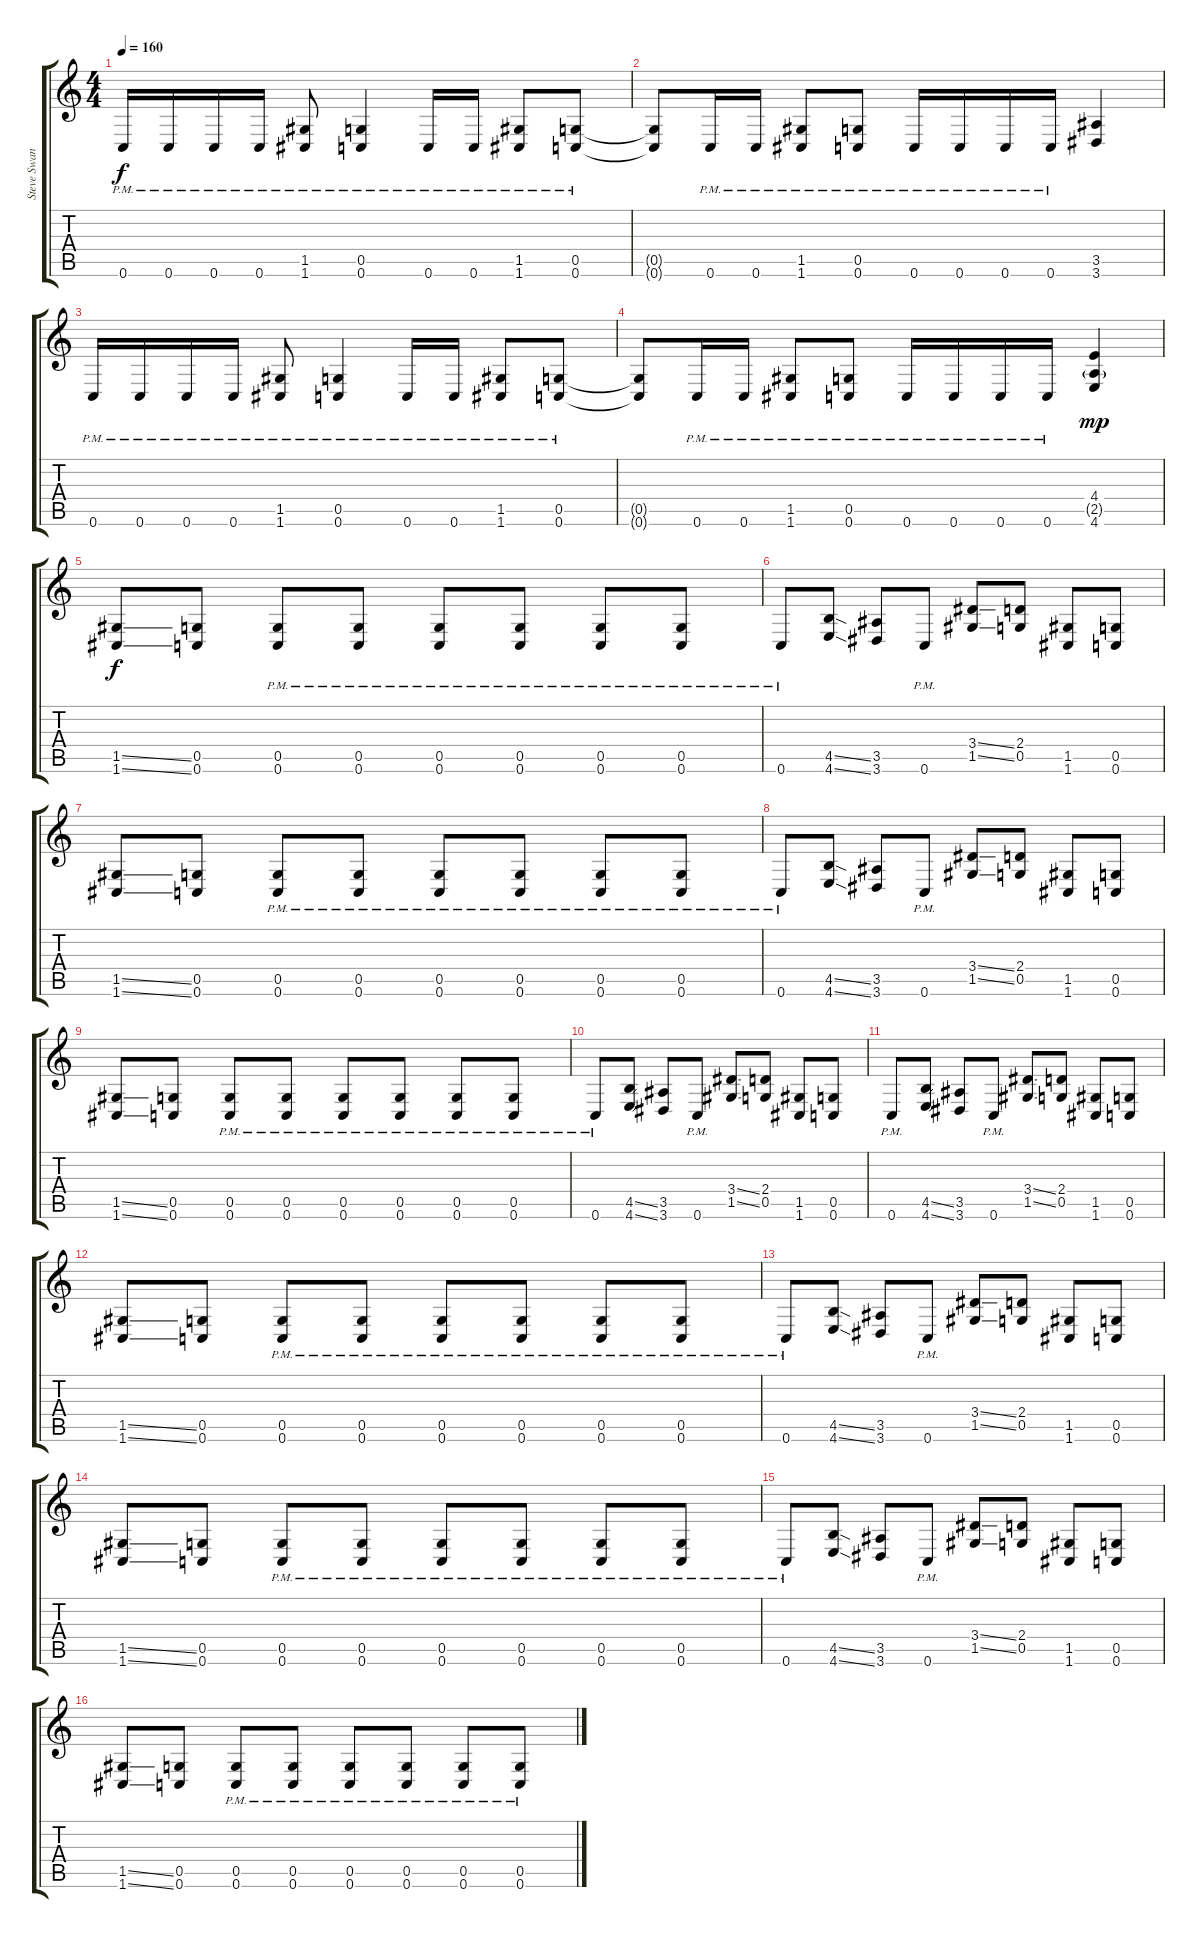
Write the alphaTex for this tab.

\track ("Steve Swanson (Guitar Dropped C)" "Steve Swan") {instrument distortionguitar}
\staff {score tabs}
\tuning (D4 A3 F3 C3 G2 C2) {hide}
\ts (4 4)
\tempo 160
\clef g2
\ks c
0.6{pm}.16{dy f} 0.6{pm}.16 0.6{pm}.16 0.6{pm}.16 (1.5{pm} 1.6{pm}).8 (0.5{pm} 0.6{pm}).4 0.6{pm}.16 0.6{pm}.16 (1.5{pm} 1.6{pm}).8 (0.5{pm} 0.6{pm}).8 |
(0.5{t} 0.6{t}).8 0.6{pm}.16 0.6{pm}.16 (1.5{pm} 1.6{pm}).8 (0.5{pm} 0.6{pm}).8 0.6{pm}.16 0.6{pm}.16 0.6{pm}.16 0.6{pm}.16 (3.5 3.6).4 |
0.6{pm}.16 0.6{pm}.16 0.6{pm}.16 0.6{pm}.16 (1.5{pm} 1.6{pm}).8 (0.5{pm} 0.6{pm}).4 0.6{pm}.16 0.6{pm}.16 (1.5{pm} 1.6{pm}).8 (0.5{pm} 0.6{pm}).8 |
(0.5{t} 0.6{t}).8 0.6{pm}.16 0.6{pm}.16 (1.5{pm} 1.6{pm}).8 (0.5{pm} 0.6{pm}).8 0.6{pm}.16 0.6{pm}.16 0.6{pm}.16 0.6{pm}.16 (4.4 2.5{g} 4.6).4{dy mp} |
(1.5{ss} 1.6{ss}).8{dy f} (0.5 0.6).8 (0.5{pm} 0.6{pm}).8 (0.5{pm} 0.6{pm}).8 (0.5{pm} 0.6{pm}).8 (0.5{pm} 0.6{pm}).8 (0.5{pm} 0.6{pm}).8 (0.5{pm} 0.6{pm}).8 |
0.6{pm}.8 (4.5{ss} 4.6{ss}).8 (3.5 3.6).8 0.6{pm}.8 (3.4{ss} 1.5{ss}).8 (2.4 0.5).8 (1.5 1.6).8 (0.5 0.6).8 |
(1.5{ss} 1.6{ss}).8 (0.5 0.6).8 (0.5{pm} 0.6{pm}).8 (0.5{pm} 0.6{pm}).8 (0.5{pm} 0.6{pm}).8 (0.5{pm} 0.6{pm}).8 (0.5{pm} 0.6{pm}).8 (0.5{pm} 0.6{pm}).8 |
0.6{pm}.8 (4.5{ss} 4.6{ss}).8 (3.5 3.6).8 0.6{pm}.8 (3.4{ss} 1.5{ss}).8 (2.4 0.5).8 (1.5 1.6).8 (0.5 0.6).8 |
(1.5{ss} 1.6{ss}).8 (0.5 0.6).8 (0.5{pm} 0.6{pm}).8 (0.5{pm} 0.6{pm}).8 (0.5{pm} 0.6{pm}).8 (0.5{pm} 0.6{pm}).8 (0.5{pm} 0.6{pm}).8 (0.5{pm} 0.6{pm}).8 |
0.6{pm}.8 (4.5{ss} 4.6{ss}).8 (3.5 3.6).8 0.6{pm}.8 (3.4{ss} 1.5{ss}).8 (2.4 0.5).8 (1.5 1.6).8 (0.5 0.6).8 |
0.6{pm}.8 (4.5{ss} 4.6{ss}).8 (3.5 3.6).8 0.6{pm}.8 (3.4{ss} 1.5{ss}).8 (2.4 0.5).8 (1.5 1.6).8 (0.5 0.6).8 |
(1.5{ss} 1.6{ss}).8 (0.5 0.6).8 (0.5{pm} 0.6{pm}).8 (0.5{pm} 0.6{pm}).8 (0.5{pm} 0.6{pm}).8 (0.5{pm} 0.6{pm}).8 (0.5{pm} 0.6{pm}).8 (0.5{pm} 0.6{pm}).8 |
0.6{pm}.8 (4.5{ss} 4.6{ss}).8 (3.5 3.6).8 0.6{pm}.8 (3.4{ss} 1.5{ss}).8 (2.4 0.5).8 (1.5 1.6).8 (0.5 0.6).8 |
(1.5{ss} 1.6{ss}).8 (0.5 0.6).8 (0.5{pm} 0.6{pm}).8 (0.5{pm} 0.6{pm}).8 (0.5{pm} 0.6{pm}).8 (0.5{pm} 0.6{pm}).8 (0.5{pm} 0.6{pm}).8 (0.5{pm} 0.6{pm}).8 |
0.6{pm}.8 (4.5{ss} 4.6{ss}).8 (3.5 3.6).8 0.6{pm}.8 (3.4{ss} 1.5{ss}).8 (2.4 0.5).8 (1.5 1.6).8 (0.5 0.6).8 |
(1.5{ss} 1.6{ss}).8 (0.5 0.6).8 (0.5{pm} 0.6{pm}).8 (0.5{pm} 0.6{pm}).8 (0.5{pm} 0.6{pm}).8 (0.5{pm} 0.6{pm}).8 (0.5{pm} 0.6{pm}).8 (0.5{pm} 0.6{pm}).8
